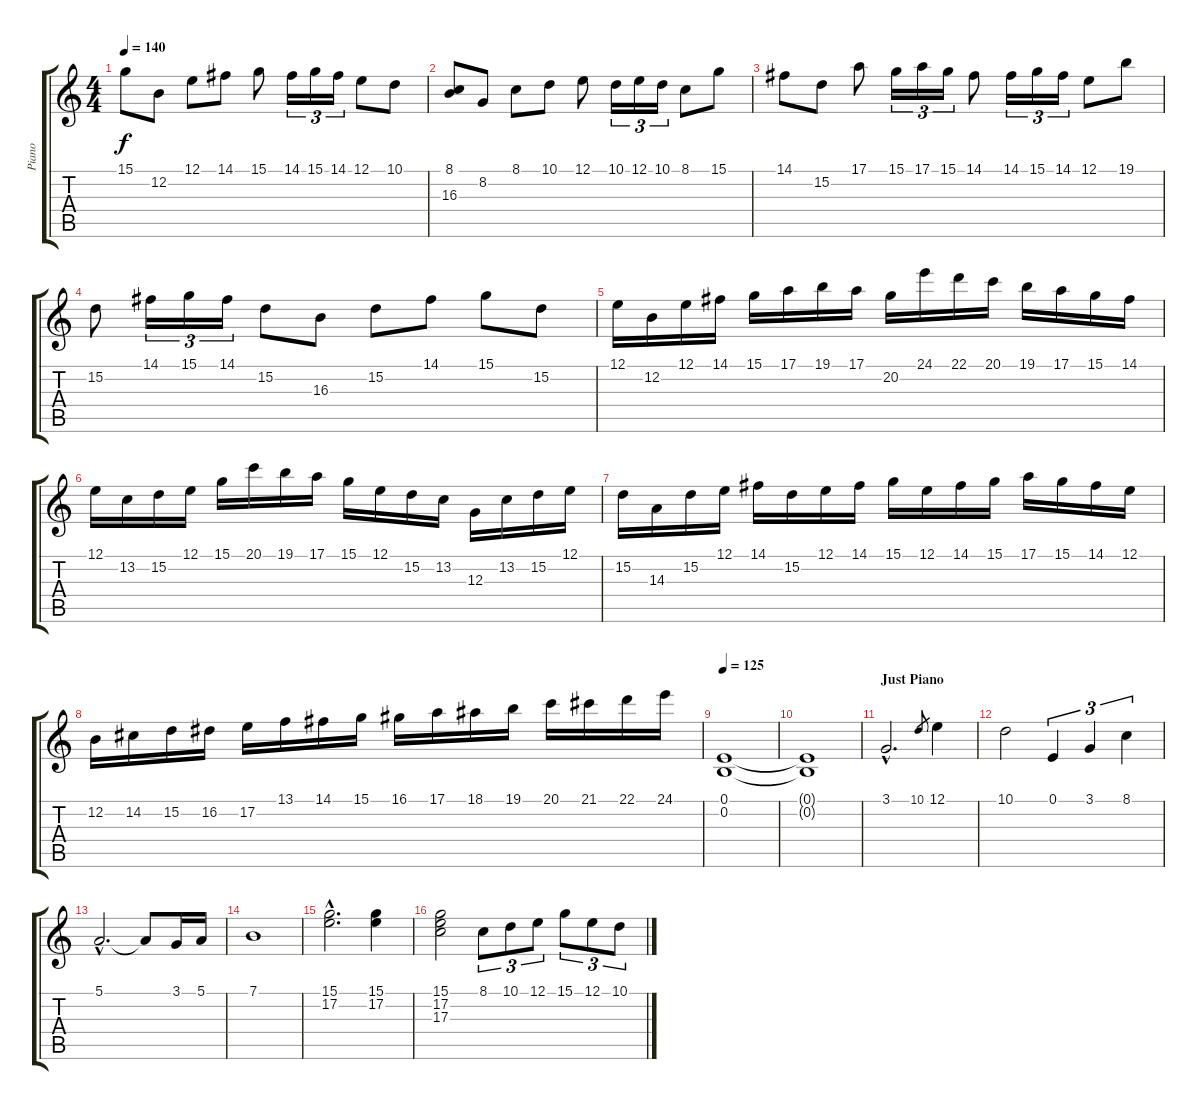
\track ("Piano" "Piano") {instrument acousticgrandpiano}
\staff {score tabs}
\tuning (E4 B3 G3 D3 A2 E2) {hide}
\ts (4 4)
\tempo 140
\clef g2
\ks c
15.1.8{dy f} 12.2.8 12.1.8 14.1.8 15.1.8 14.1.16{tu (3 2)} 15.1.16{tu (3 2)} 14.1.16{tu (3 2)} 12.1.8 10.1.8 |
(8.1 16.3{t}).8 8.2.8 8.1.8 10.1.8 12.1.8 10.1.16{tu (3 2)} 12.1.16{tu (3 2)} 10.1.16{tu (3 2)} 8.1.8 15.1.8 |
14.1.8 15.2.8 17.1.8 15.1.16{tu (3 2)} 17.1.16{tu (3 2)} 15.1.16{tu (3 2)} 14.1.8 14.1.16{tu (3 2)} 15.1.16{tu (3 2)} 14.1.16{tu (3 2)} 12.1.8 19.1.8 |
15.2.8 14.1.16{tu (3 2)} 15.1.16{tu (3 2)} 14.1.16{tu (3 2)} 15.2.8 16.3.8 15.2.8 14.1.8 15.1.8 15.2.8 |
12.1.16 12.2.16 12.1.16 14.1.16 15.1.16 17.1.16 19.1.16 17.1.16 20.2.16 24.1.16 22.1.16 20.1.16 19.1.16 17.1.16 15.1.16 14.1.16 |
12.1.16 13.2.16 15.2.16 12.1.16 15.1.16 20.1.16 19.1.16 17.1.16 15.1.16 12.1.16 15.2.16 13.2.16 12.3.16 13.2.16 15.2.16 12.1.16 |
15.2.16 14.3.16 15.2.16 12.1.16 14.1.16 15.2.16 12.1.16 14.1.16 15.1.16 12.1.16 14.1.16 15.1.16 17.1.16 15.1.16 14.1.16 12.1.16 |
12.2.16 14.2.16 15.2.16 16.2.16 17.2.16 13.1.16 14.1.16 15.1.16 16.1.16 17.1.16 18.1.16 19.1.16 20.1.16 21.1.16 22.1.16 24.1.16 |
\tempo 125
(0.1 0.2).1 |
(0.1{t} 0.2{t}).1{volume 16} |
\section ("" "Just Piano")
3.1{hac}.2{d} 10.1.8{gr} 12.1.4 |
10.1.2 0.1.4{tu (3 2)} 3.1.4{tu (3 2)} 8.1.4{tu (3 2)} |
5.1{hac}.2{d} 5.1{t}.8 3.1.16 5.1.16 |
7.1.1 |
(15.1{hac} 17.2{hac}).2{d} (15.1 17.2).4 |
(15.1 17.2 17.3).2 8.1.8{tu (3 2)} 10.1.8{tu (3 2)} 12.1.8{tu (3 2)} 15.1.8{tu (3 2)} 12.1.8{tu (3 2)} 10.1.8{tu (3 2)}
